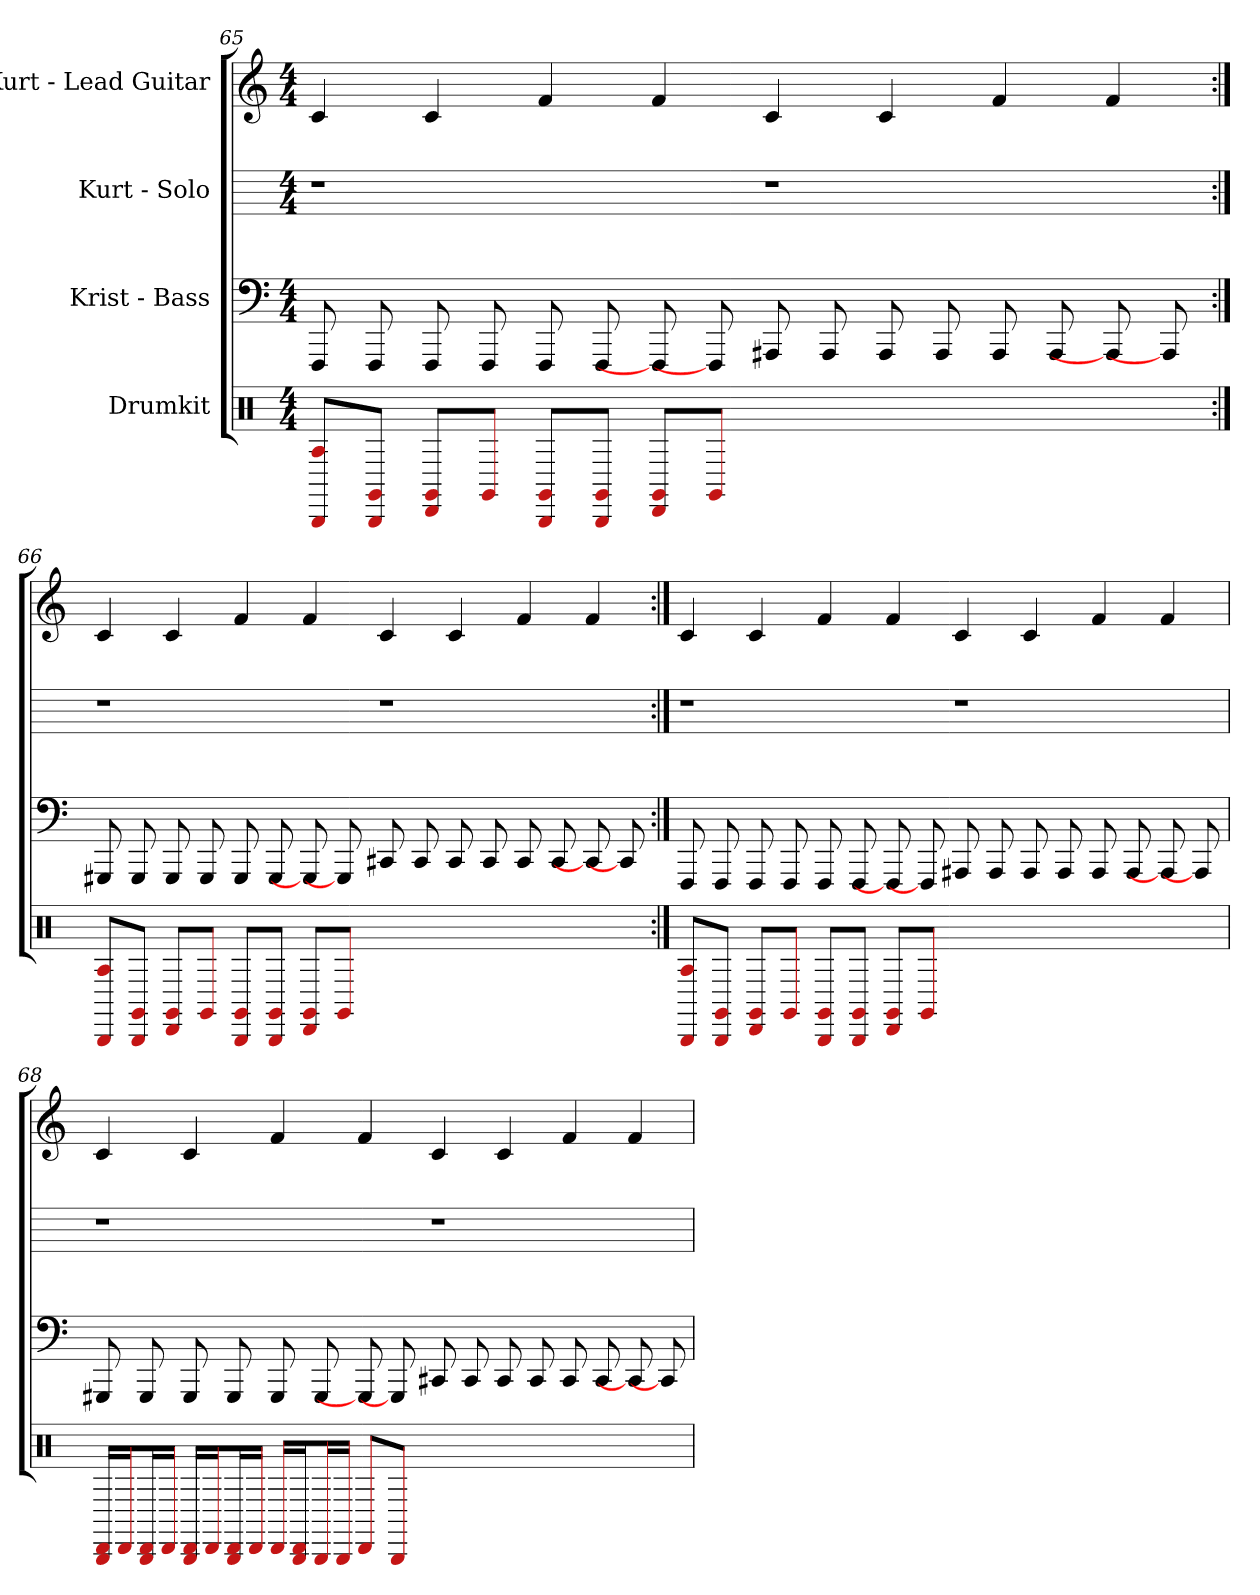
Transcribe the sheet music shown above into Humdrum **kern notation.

**kern	**kern	**kern	**kern
*part4	*part3	*part2	*part1
*staff4	*staff3	*staff2	*staff1
*I"Drumkit	*I"Krist - Bass	*I"Kurt - Solo	*I"Kurt - Lead Guitar
*clefX	*	*	*
*k[]	*k[]	*k[]	*k[]
*M4/4	*M4/4	*M4/4	*M4/4
=65	=65	=65	=65
8BBB/ 8A/L	8FFF	1r	4c
8BBB/ 8GG#/J	8FFF	.	.
8DD/ 8GG#/L	8FFF	.	4c
8GG#/J	8FFF	.	.
8BBB/ 8GG#/L	8FFF	.	4f
8BBB/ 8GG#/J	8FFF	.	.
8DD/ 8GG#/L	8FFF]	.	4f
8GG#/J	8FFF]	.	.
1ryy	8AAA#	1r	4c
.	8AAA#	.	.
.	8AAA#	.	4c
.	8AAA#	.	.
.	8AAA#	.	4f
.	8AAA#	.	.
.	8AAA#]	.	4f
.	8AAA#]	.	.
=66:|!	=66:|!	=66:|!	=66:|!
8BBB/ 8A/L	8GGG#	1r	4c
8BBB/ 8GG#/J	8GGG#	.	.
8DD/ 8GG#/L	8GGG#	.	4c
8GG#/J	8GGG#	.	.
8BBB/ 8GG#/L	8GGG#	.	4f
8BBB/ 8GG#/J	8GGG#	.	.
8DD/ 8GG#/L	8GGG#]	.	4f
8GG#/J	8GGG#]	.	.
1ryy	8CC#	1r	4c
.	8CC#	.	.
.	8CC#	.	4c
.	8CC#	.	.
.	8CC#	.	4f
.	8CC#	.	.
.	8CC#]	.	4f
.	8CC#]	.	.
=67:|!	=67:|!	=67:|!	=67:|!
8BBB/ 8A/L	8FFF	1r	4c
8BBB/ 8GG#/J	8FFF	.	.
8DD/ 8GG#/L	8FFF	.	4c
8GG#/J	8FFF	.	.
8BBB/ 8GG#/L	8FFF	.	4f
8BBB/ 8GG#/J	8FFF	.	.
8DD/ 8GG#/L	8FFF]	.	4f
8GG#/J	8FFF]	.	.
1ryy	8AAA#	1r	4c
.	8AAA#	.	.
.	8AAA#	.	4c
.	8AAA#	.	.
.	8AAA#	.	4f
.	8AAA#	.	.
.	8AAA#]	.	4f
.	8AAA#]	.	.
=68	=68	=68	=68
16DD/ 16BBB/LL	8GGG#	1r	4c
16DD/J	.	.	.
16DD/ 16BBB/L	8GGG#	.	.
16DD/JJ	.	.	.
16DD/ 16BBB/LL	8GGG#	.	4c
16DD/J	.	.	.
16DD/ 16BBB/L	8GGG#	.	.
16DD/JJ	.	.	.
16DD/LL	8GGG#	.	4f
16DD/ 16BBB/J	.	.	.
16BBB/L	8GGG#	.	.
16BBB/JJ	.	.	.
8DD/L	8GGG#]	.	4f
8BBB/J	8GGG#]	.	.
1ryy	8CC#	1r	4c
.	8CC#	.	.
.	8CC#	.	4c
.	8CC#	.	.
.	8CC#	.	4f
.	8CC#	.	.
.	8CC#]	.	4f
.	8CC#]	.	.
=	=	=	=
*-	*-	*-	*-
